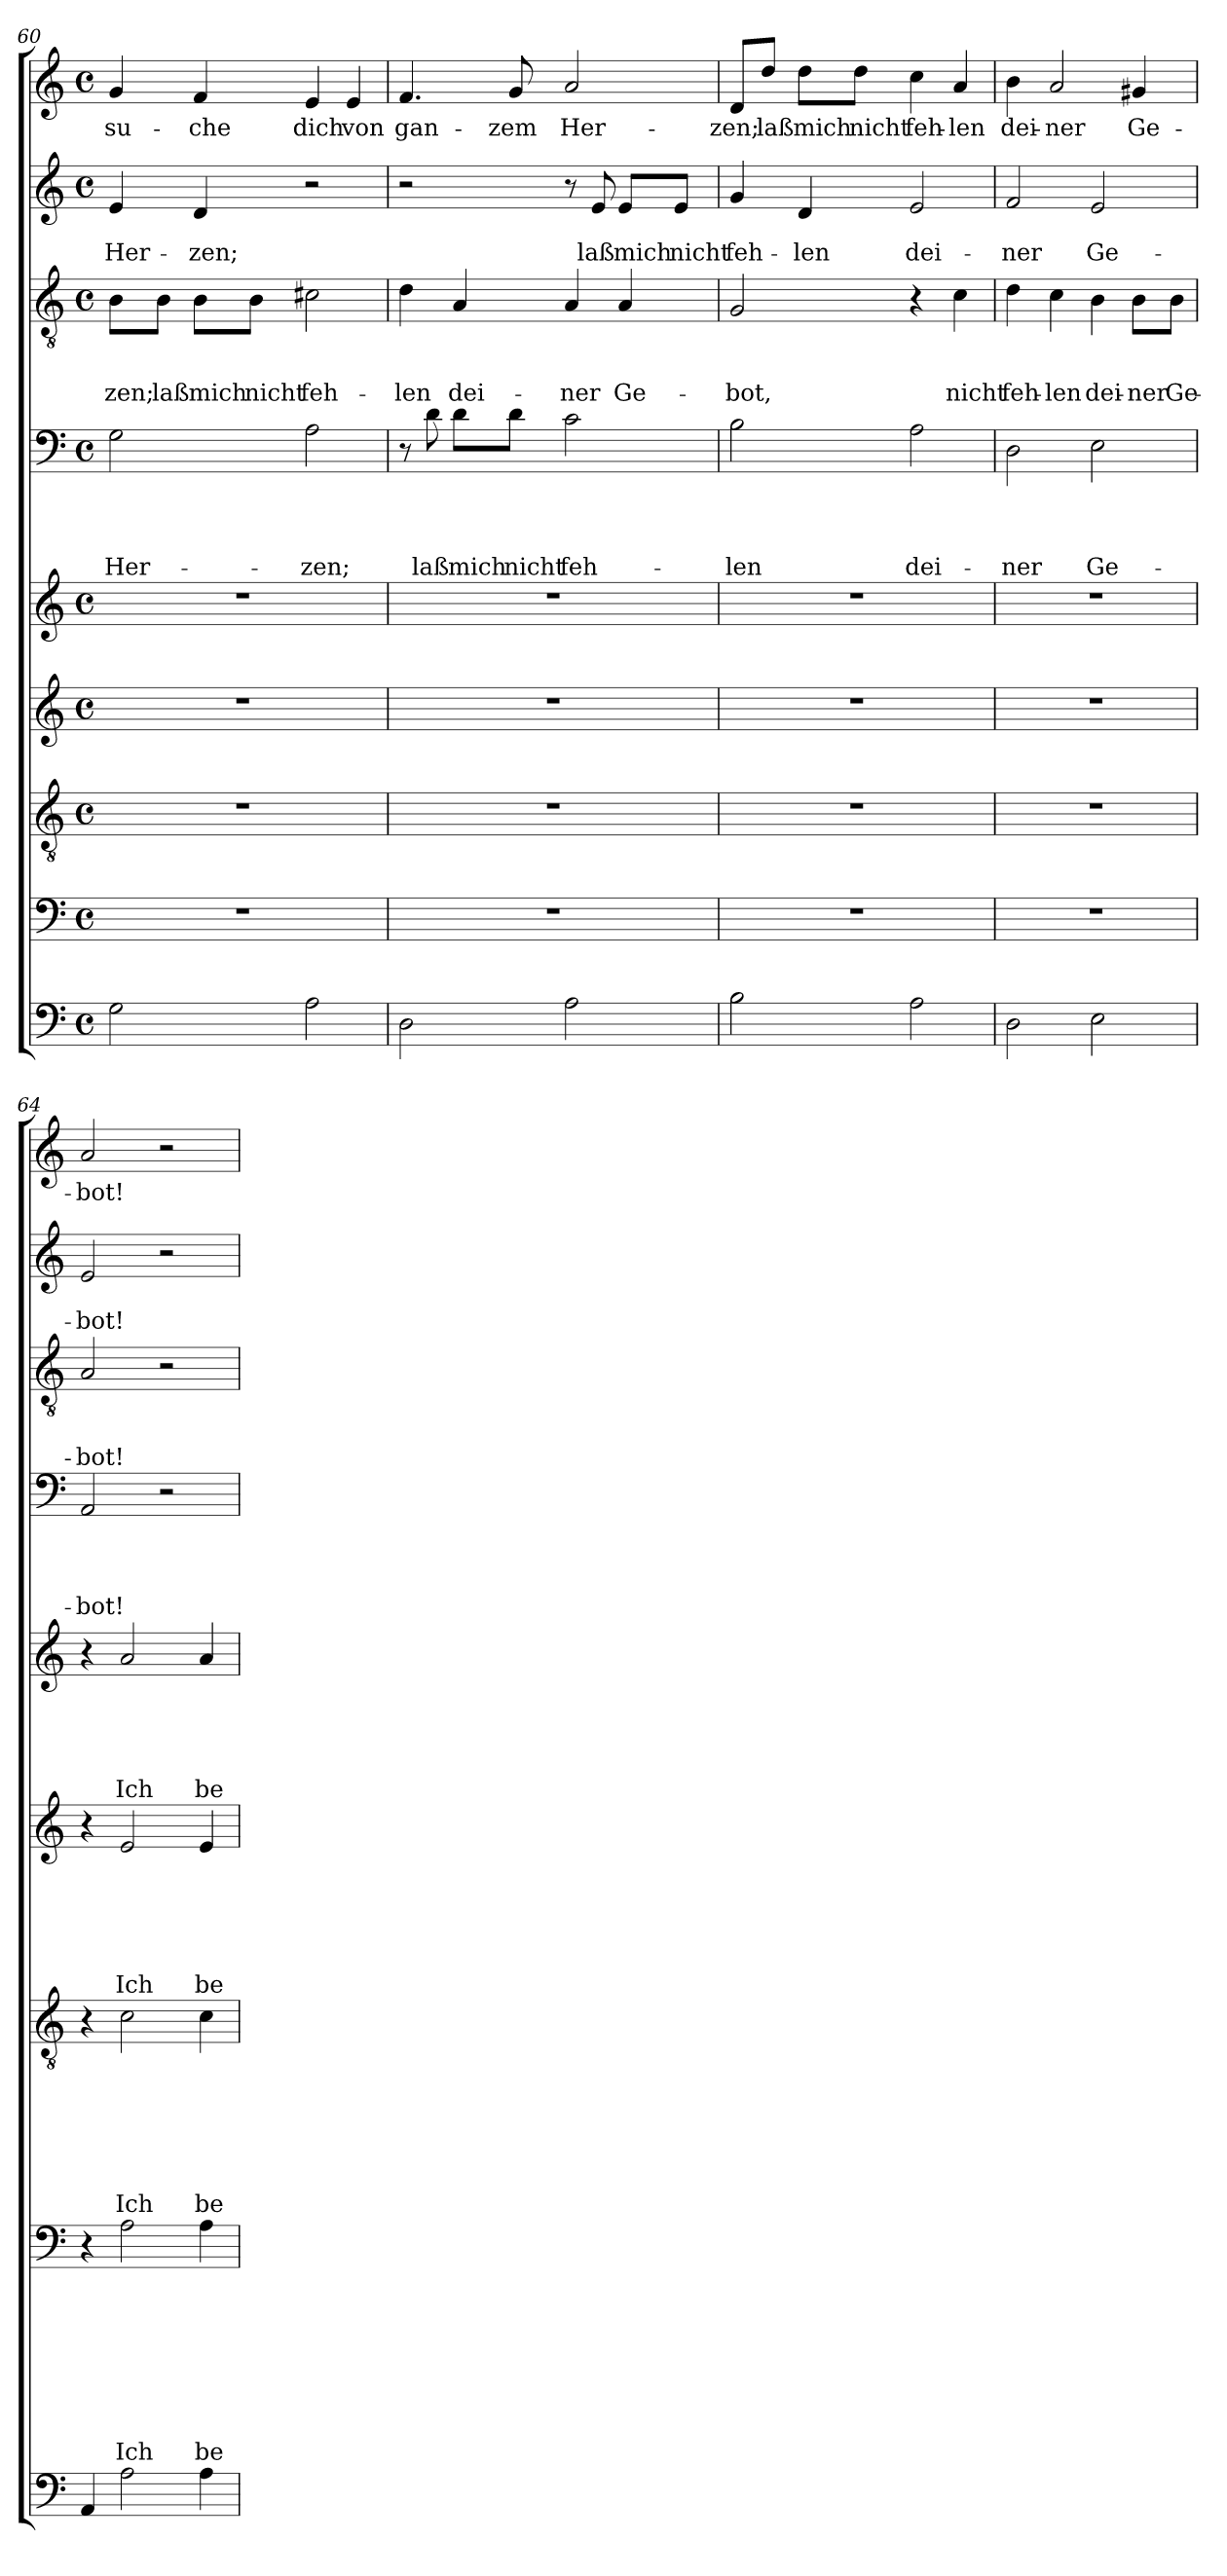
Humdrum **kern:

**kern	**kern	**text	**text	**text	**text	**text	**text	**text	**text	**kern	**text	**text	**text	**text	**text	**text	**text	**kern	**text	**text	**text	**text	**text	**text	**kern	**text	**text	**text	**text	**text	**kern	**text	**text	**text	**text	**kern	**text	**text	**text	**kern	**text	**text	**kern	**text
*part9	*part8	*part8	*part8	*part8	*part8	*part8	*part8	*part8	*part8	*part7	*part7	*part7	*part7	*part7	*part7	*part7	*part7	*part6	*part6	*part6	*part6	*part6	*part6	*part6	*part5	*part5	*part5	*part5	*part5	*part5	*part4	*part4	*part4	*part4	*part4	*part3	*part3	*part3	*part3	*part2	*part2	*part2	*part1	*part1
*staff9	*staff8	*staff8	*staff8	*staff8	*staff8	*staff8	*staff8	*staff8	*staff8	*staff7	*staff7	*staff7	*staff7	*staff7	*staff7	*staff7	*staff7	*staff6	*staff6	*staff6	*staff6	*staff6	*staff6	*staff6	*staff5	*staff5	*staff5	*staff5	*staff5	*staff5	*staff4	*staff4	*staff4	*staff4	*staff4	*staff3	*staff3	*staff3	*staff3	*staff2	*staff2	*staff2	*staff1	*staff1
*clefF4	*clefF4	*	*	*	*	*	*	*	*	*clefGv2	*	*	*	*	*	*	*	*clefG2	*	*	*	*	*	*	*clefG2	*	*	*	*	*	*clefF4	*	*	*	*	*clefGv2	*	*	*	*clefG2	*	*	*clefG2	*
*k[]	*k[]	*	*	*	*	*	*	*	*	*k[]	*	*	*	*	*	*	*	*k[]	*	*	*	*	*	*	*k[]	*	*	*	*	*	*k[]	*	*	*	*	*k[]	*	*	*	*k[]	*	*	*k[]	*
*C:	*C:	*	*	*	*	*	*	*	*	*C:	*	*	*	*	*	*	*	*C:	*	*	*	*	*	*	*C:	*	*	*	*	*	*C:	*	*	*	*	*C:	*	*	*	*C:	*	*	*C:	*
*M4/4	*M4/4	*	*	*	*	*	*	*	*	*M4/4	*	*	*	*	*	*	*	*M4/4	*	*	*	*	*	*	*M4/4	*	*	*	*	*	*M4/4	*	*	*	*	*M4/4	*	*	*	*M4/4	*	*	*M4/4	*
*met(c)	*met(c)	*	*	*	*	*	*	*	*	*met(c)	*	*	*	*	*	*	*	*met(c)	*	*	*	*	*	*	*met(c)	*	*	*	*	*	*met(c)	*	*	*	*	*met(c)	*	*	*	*met(c)	*	*	*met(c)	*
=60	=60	=60	=60	=60	=60	=60	=60	=60	=60	=60	=60	=60	=60	=60	=60	=60	=60	=60	=60	=60	=60	=60	=60	=60	=60	=60	=60	=60	=60	=60	=60	=60	=60	=60	=60	=60	=60	=60	=60	=60	=60	=60	=60	=60
!	!	!	!	!	!	!	!	!	!	!	!	!	!	!	!	!	!	!	!	!	!	!	!	!	!	!	!	!	!	!	!	!	!	!	!LO:LY:b	!	!	!	!LO:LY:b	!	!	!LO:LY:b	!	!LO:LY:b
2G\	1r	.	.	.	.	.	.	.	.	1r	.	.	.	.	.	.	.	1r	.	.	.	.	.	.	1r	.	.	.	.	.	2G\	.	.	.	Her-	8B\L	.	.	-zen;	4e/	.	Her-	4g/	su-
!	!	!	!	!	!	!	!	!	!	!	!	!	!	!	!	!	!	!	!	!	!	!	!	!	!	!	!	!	!	!	!	!	!	!	!	!	!	!	!LO:LY:b	!	!	!	!	!
.	.	.	.	.	.	.	.	.	.	.	.	.	.	.	.	.	.	.	.	.	.	.	.	.	.	.	.	.	.	.	.	.	.	.	.	8B\J	.	.	laß	.	.	.	.	.
!	!	!	!	!	!	!	!	!	!	!	!	!	!	!	!	!	!	!	!	!	!	!	!	!	!	!	!	!	!	!	!	!	!	!	!	!	!	!	!LO:LY:b	!	!	!LO:LY:b	!	!LO:LY:b
.	.	.	.	.	.	.	.	.	.	.	.	.	.	.	.	.	.	.	.	.	.	.	.	.	.	.	.	.	.	.	.	.	.	.	.	8B\L	.	.	mich	4d/	.	-zen;	4f/	-che
!	!	!	!	!	!	!	!	!	!	!	!	!	!	!	!	!	!	!	!	!	!	!	!	!	!	!	!	!	!	!	!	!	!	!	!	!	!	!	!LO:LY:b	!	!	!	!	!
.	.	.	.	.	.	.	.	.	.	.	.	.	.	.	.	.	.	.	.	.	.	.	.	.	.	.	.	.	.	.	.	.	.	.	.	8B\J	.	.	nicht	.	.	.	.	.
!	!	!	!	!	!	!	!	!	!	!	!	!	!	!	!	!	!	!	!	!	!	!	!	!	!	!	!	!	!	!	!	!	!	!	!LO:LY:b	!	!	!	!LO:LY:b	!	!	!	!	!LO:LY:b
2A\	.	.	.	.	.	.	.	.	.	.	.	.	.	.	.	.	.	.	.	.	.	.	.	.	.	.	.	.	.	.	2A\	.	.	.	-zen;	2c#X\	.	.	feh-	2r	.	.	4e/	dich
!	!	!	!	!	!	!	!	!	!	!	!	!	!	!	!	!	!	!	!	!	!	!	!	!	!	!	!	!	!	!	!	!	!	!	!	!	!	!	!	!	!	!	!	!LO:LY:b
.	.	.	.	.	.	.	.	.	.	.	.	.	.	.	.	.	.	.	.	.	.	.	.	.	.	.	.	.	.	.	.	.	.	.	.	.	.	.	.	.	.	.	4e/	von
=61	=61	=61	=61	=61	=61	=61	=61	=61	=61	=61	=61	=61	=61	=61	=61	=61	=61	=61	=61	=61	=61	=61	=61	=61	=61	=61	=61	=61	=61	=61	=61	=61	=61	=61	=61	=61	=61	=61	=61	=61	=61	=61	=61	=61
!	!	!	!	!	!	!	!	!	!	!	!	!	!	!	!	!	!	!	!	!	!	!	!	!	!	!	!	!	!	!	!	!	!	!	!	!	!	!	!LO:LY:b	!	!	!	!	!LO:LY:b
2D\	1r	.	.	.	.	.	.	.	.	1r	.	.	.	.	.	.	.	1r	.	.	.	.	.	.	1r	.	.	.	.	.	8r	.	.	.	.	4d\	.	.	-len	2r	.	.	4.f/	gan-
!	!	!	!	!	!	!	!	!	!	!	!	!	!	!	!	!	!	!	!	!	!	!	!	!	!	!	!	!	!	!	!	!	!	!	!LO:LY:b	!	!	!	!	!	!	!	!	!
.	.	.	.	.	.	.	.	.	.	.	.	.	.	.	.	.	.	.	.	.	.	.	.	.	.	.	.	.	.	.	8d\	.	.	.	laß	.	.	.	.	.	.	.	.	.
!	!	!	!	!	!	!	!	!	!	!	!	!	!	!	!	!	!	!	!	!	!	!	!	!	!	!	!	!	!	!	!	!	!	!	!LO:LY:b	!	!	!	!LO:LY:b	!	!	!	!	!
.	.	.	.	.	.	.	.	.	.	.	.	.	.	.	.	.	.	.	.	.	.	.	.	.	.	.	.	.	.	.	8d\L	.	.	.	mich	4A/	.	.	dei-	.	.	.	.	.
!	!	!	!	!	!	!	!	!	!	!	!	!	!	!	!	!	!	!	!	!	!	!	!	!	!	!	!	!	!	!	!	!	!	!	!LO:LY:b	!	!	!	!	!	!	!	!	!LO:LY:b
.	.	.	.	.	.	.	.	.	.	.	.	.	.	.	.	.	.	.	.	.	.	.	.	.	.	.	.	.	.	.	8d\J	.	.	.	nicht	.	.	.	.	.	.	.	8g/	-zem
!	!	!	!	!	!	!	!	!	!	!	!	!	!	!	!	!	!	!	!	!	!	!	!	!	!	!	!	!	!	!	!	!	!	!	!LO:LY:b	!	!	!	!LO:LY:b	!	!	!	!	!LO:LY:b
2A\	.	.	.	.	.	.	.	.	.	.	.	.	.	.	.	.	.	.	.	.	.	.	.	.	.	.	.	.	.	.	2c\	.	.	.	feh-	4A/	.	.	-ner	8r	.	.	2a/	Her-
!	!	!	!	!	!	!	!	!	!	!	!	!	!	!	!	!	!	!	!	!	!	!	!	!	!	!	!	!	!	!	!	!	!	!	!	!	!	!	!	!	!	!LO:LY:b	!	!
.	.	.	.	.	.	.	.	.	.	.	.	.	.	.	.	.	.	.	.	.	.	.	.	.	.	.	.	.	.	.	.	.	.	.	.	.	.	.	.	8e/	.	laß	.	.
!	!	!	!	!	!	!	!	!	!	!	!	!	!	!	!	!	!	!	!	!	!	!	!	!	!	!	!	!	!	!	!	!	!	!	!	!	!	!	!LO:LY:b	!	!	!LO:LY:b	!	!
.	.	.	.	.	.	.	.	.	.	.	.	.	.	.	.	.	.	.	.	.	.	.	.	.	.	.	.	.	.	.	.	.	.	.	.	4A/	.	.	Ge-	8e/L	.	mich	.	.
!	!	!	!	!	!	!	!	!	!	!	!	!	!	!	!	!	!	!	!	!	!	!	!	!	!	!	!	!	!	!	!	!	!	!	!	!	!	!	!	!	!	!LO:LY:b	!	!
.	.	.	.	.	.	.	.	.	.	.	.	.	.	.	.	.	.	.	.	.	.	.	.	.	.	.	.	.	.	.	.	.	.	.	.	.	.	.	.	8e/J	.	nicht	.	.
!!LO:PB:g=z
=62	=62	=62	=62	=62	=62	=62	=62	=62	=62	=62	=62	=62	=62	=62	=62	=62	=62	=62	=62	=62	=62	=62	=62	=62	=62	=62	=62	=62	=62	=62	=62	=62	=62	=62	=62	=62	=62	=62	=62	=62	=62	=62	=62	=62
!	!	!	!	!	!	!	!	!	!	!	!	!	!	!	!	!	!	!	!	!	!	!	!	!	!	!	!	!	!	!	!	!	!	!	!LO:LY:b	!	!	!	!LO:LY:b	!	!	!LO:LY:b	!	!LO:LY:b
2B\	1r	.	.	.	.	.	.	.	.	1r	.	.	.	.	.	.	.	1r	.	.	.	.	.	.	1r	.	.	.	.	.	2B\	.	.	.	-len	2G/	.	.	-bot,	4g/	.	feh-	8d/L	-zen;
!	!	!	!	!	!	!	!	!	!	!	!	!	!	!	!	!	!	!	!	!	!	!	!	!	!	!	!	!	!	!	!	!	!	!	!	!	!	!	!	!	!	!	!	!LO:LY:b
.	.	.	.	.	.	.	.	.	.	.	.	.	.	.	.	.	.	.	.	.	.	.	.	.	.	.	.	.	.	.	.	.	.	.	.	.	.	.	.	.	.	.	8dd/J	laß
!	!	!	!	!	!	!	!	!	!	!	!	!	!	!	!	!	!	!	!	!	!	!	!	!	!	!	!	!	!	!	!	!	!	!	!	!	!	!	!	!	!	!LO:LY:b	!	!LO:LY:b
.	.	.	.	.	.	.	.	.	.	.	.	.	.	.	.	.	.	.	.	.	.	.	.	.	.	.	.	.	.	.	.	.	.	.	.	.	.	.	.	4d/	.	-len	8dd\L	mich
!	!	!	!	!	!	!	!	!	!	!	!	!	!	!	!	!	!	!	!	!	!	!	!	!	!	!	!	!	!	!	!	!	!	!	!	!	!	!	!	!	!	!	!	!LO:LY:b
.	.	.	.	.	.	.	.	.	.	.	.	.	.	.	.	.	.	.	.	.	.	.	.	.	.	.	.	.	.	.	.	.	.	.	.	.	.	.	.	.	.	.	8dd\J	nicht
!	!	!	!	!	!	!	!	!	!	!	!	!	!	!	!	!	!	!	!	!	!	!	!	!	!	!	!	!	!	!	!	!	!	!	!LO:LY:b	!	!	!	!	!	!	!LO:LY:b	!	!LO:LY:b
2A\	.	.	.	.	.	.	.	.	.	.	.	.	.	.	.	.	.	.	.	.	.	.	.	.	.	.	.	.	.	.	2A\	.	.	.	dei-	4r	.	.	.	2e/	.	dei-	4cc\	feh-
!	!	!	!	!	!	!	!	!	!	!	!	!	!	!	!	!	!	!	!	!	!	!	!	!	!	!	!	!	!	!	!	!	!	!	!	!	!	!	!LO:LY:b	!	!	!	!	!LO:LY:b
.	.	.	.	.	.	.	.	.	.	.	.	.	.	.	.	.	.	.	.	.	.	.	.	.	.	.	.	.	.	.	.	.	.	.	.	4c\	.	.	nicht	.	.	.	4a/	-len
=63	=63	=63	=63	=63	=63	=63	=63	=63	=63	=63	=63	=63	=63	=63	=63	=63	=63	=63	=63	=63	=63	=63	=63	=63	=63	=63	=63	=63	=63	=63	=63	=63	=63	=63	=63	=63	=63	=63	=63	=63	=63	=63	=63	=63
!	!	!	!	!	!	!	!	!	!	!	!	!	!	!	!	!	!	!	!	!	!	!	!	!	!	!	!	!	!	!	!	!	!	!	!LO:LY:b	!	!	!	!LO:LY:b	!	!	!LO:LY:b	!	!LO:LY:b
2D\	1r	.	.	.	.	.	.	.	.	1r	.	.	.	.	.	.	.	1r	.	.	.	.	.	.	1r	.	.	.	.	.	2D\	.	.	.	-ner	4d\	.	.	feh-	2f/	.	-ner	4b\	dei-
!	!	!	!	!	!	!	!	!	!	!	!	!	!	!	!	!	!	!	!	!	!	!	!	!	!	!	!	!	!	!	!	!	!	!	!	!	!	!	!LO:LY:b	!	!	!	!	!LO:LY:b
.	.	.	.	.	.	.	.	.	.	.	.	.	.	.	.	.	.	.	.	.	.	.	.	.	.	.	.	.	.	.	.	.	.	.	.	4c\	.	.	-len	.	.	.	2a/	-ner
!	!	!	!	!	!	!	!	!	!	!	!	!	!	!	!	!	!	!	!	!	!	!	!	!	!	!	!	!	!	!	!	!	!	!	!LO:LY:b	!	!	!	!LO:LY:b	!	!	!LO:LY:b	!	!
2E\	.	.	.	.	.	.	.	.	.	.	.	.	.	.	.	.	.	.	.	.	.	.	.	.	.	.	.	.	.	.	2E\	.	.	.	Ge-	4B\	.	.	dei-	2e/	.	Ge-	.	.
!	!	!	!	!	!	!	!	!	!	!	!	!	!	!	!	!	!	!	!	!	!	!	!	!	!	!	!	!	!	!	!	!	!	!	!	!	!	!	!LO:LY:b	!	!	!	!	!LO:LY:b
.	.	.	.	.	.	.	.	.	.	.	.	.	.	.	.	.	.	.	.	.	.	.	.	.	.	.	.	.	.	.	.	.	.	.	.	8B\L	.	.	-ner	.	.	.	4g#X/	Ge-
!	!	!	!	!	!	!	!	!	!	!	!	!	!	!	!	!	!	!	!	!	!	!	!	!	!	!	!	!	!	!	!	!	!	!	!	!	!	!	!LO:LY:b	!	!	!	!	!
.	.	.	.	.	.	.	.	.	.	.	.	.	.	.	.	.	.	.	.	.	.	.	.	.	.	.	.	.	.	.	.	.	.	.	.	8B\J	.	.	Ge-	.	.	.	.	.
=64	=64	=64	=64	=64	=64	=64	=64	=64	=64	=64	=64	=64	=64	=64	=64	=64	=64	=64	=64	=64	=64	=64	=64	=64	=64	=64	=64	=64	=64	=64	=64	=64	=64	=64	=64	=64	=64	=64	=64	=64	=64	=64	=64	=64
!	!	!	!	!	!	!	!	!	!	!	!	!	!	!	!	!	!	!	!	!	!	!	!	!	!	!	!	!	!	!	!	!	!	!	!LO:LY:b	!	!	!	!LO:LY:b	!	!	!LO:LY:b	!	!LO:LY:b
4AA/	4r	.	.	.	.	.	.	.	.	4r	.	.	.	.	.	.	.	4r	.	.	.	.	.	.	4r	.	.	.	.	.	2AA/	.	.	.	-bot!	2A/	.	.	-bot!	2e/	.	-bot!	2a/	-bot!
!	!	!	!	!	!	!	!	!	!LO:LY:b	!	!	!	!	!	!	!	!LO:LY:b	!	!	!	!	!	!	!LO:LY:b	!	!	!	!	!	!LO:LY:b	!	!	!	!	!	!	!	!	!	!	!	!	!	!
2A\	2A\	.	.	.	.	.	.	.	Ich	2c\	.	.	.	.	.	.	Ich	2e/	.	.	.	.	.	Ich	2a/	.	.	.	.	Ich	.	.	.	.	.	.	.	.	.	.	.	.	.	.
.	.	.	.	.	.	.	.	.	.	.	.	.	.	.	.	.	.	.	.	.	.	.	.	.	.	.	.	.	.	.	2r	.	.	.	.	2r	.	.	.	2r	.	.	2r	.
!	!	!	!	!	!	!	!	!	!LO:LY:b	!	!	!	!	!	!	!	!LO:LY:b	!	!	!	!	!	!	!LO:LY:b	!	!	!	!	!	!LO:LY:b	!	!	!	!	!	!	!	!	!	!	!	!	!	!
4A\	4A\	.	.	.	.	.	.	.	be-	4c\	.	.	.	.	.	.	be-	4e/	.	.	.	.	.	be-	4a/	.	.	.	.	be-	.	.	.	.	.	.	.	.	.	.	.	.	.	.
=	=	=	=	=	=	=	=	=	=	=	=	=	=	=	=	=	=	=	=	=	=	=	=	=	=	=	=	=	=	=	=	=	=	=	=	=	=	=	=	=	=	=	=	=
*-	*-	*-	*-	*-	*-	*-	*-	*-	*-	*-	*-	*-	*-	*-	*-	*-	*-	*-	*-	*-	*-	*-	*-	*-	*-	*-	*-	*-	*-	*-	*-	*-	*-	*-	*-	*-	*-	*-	*-	*-	*-	*-	*-	*-
